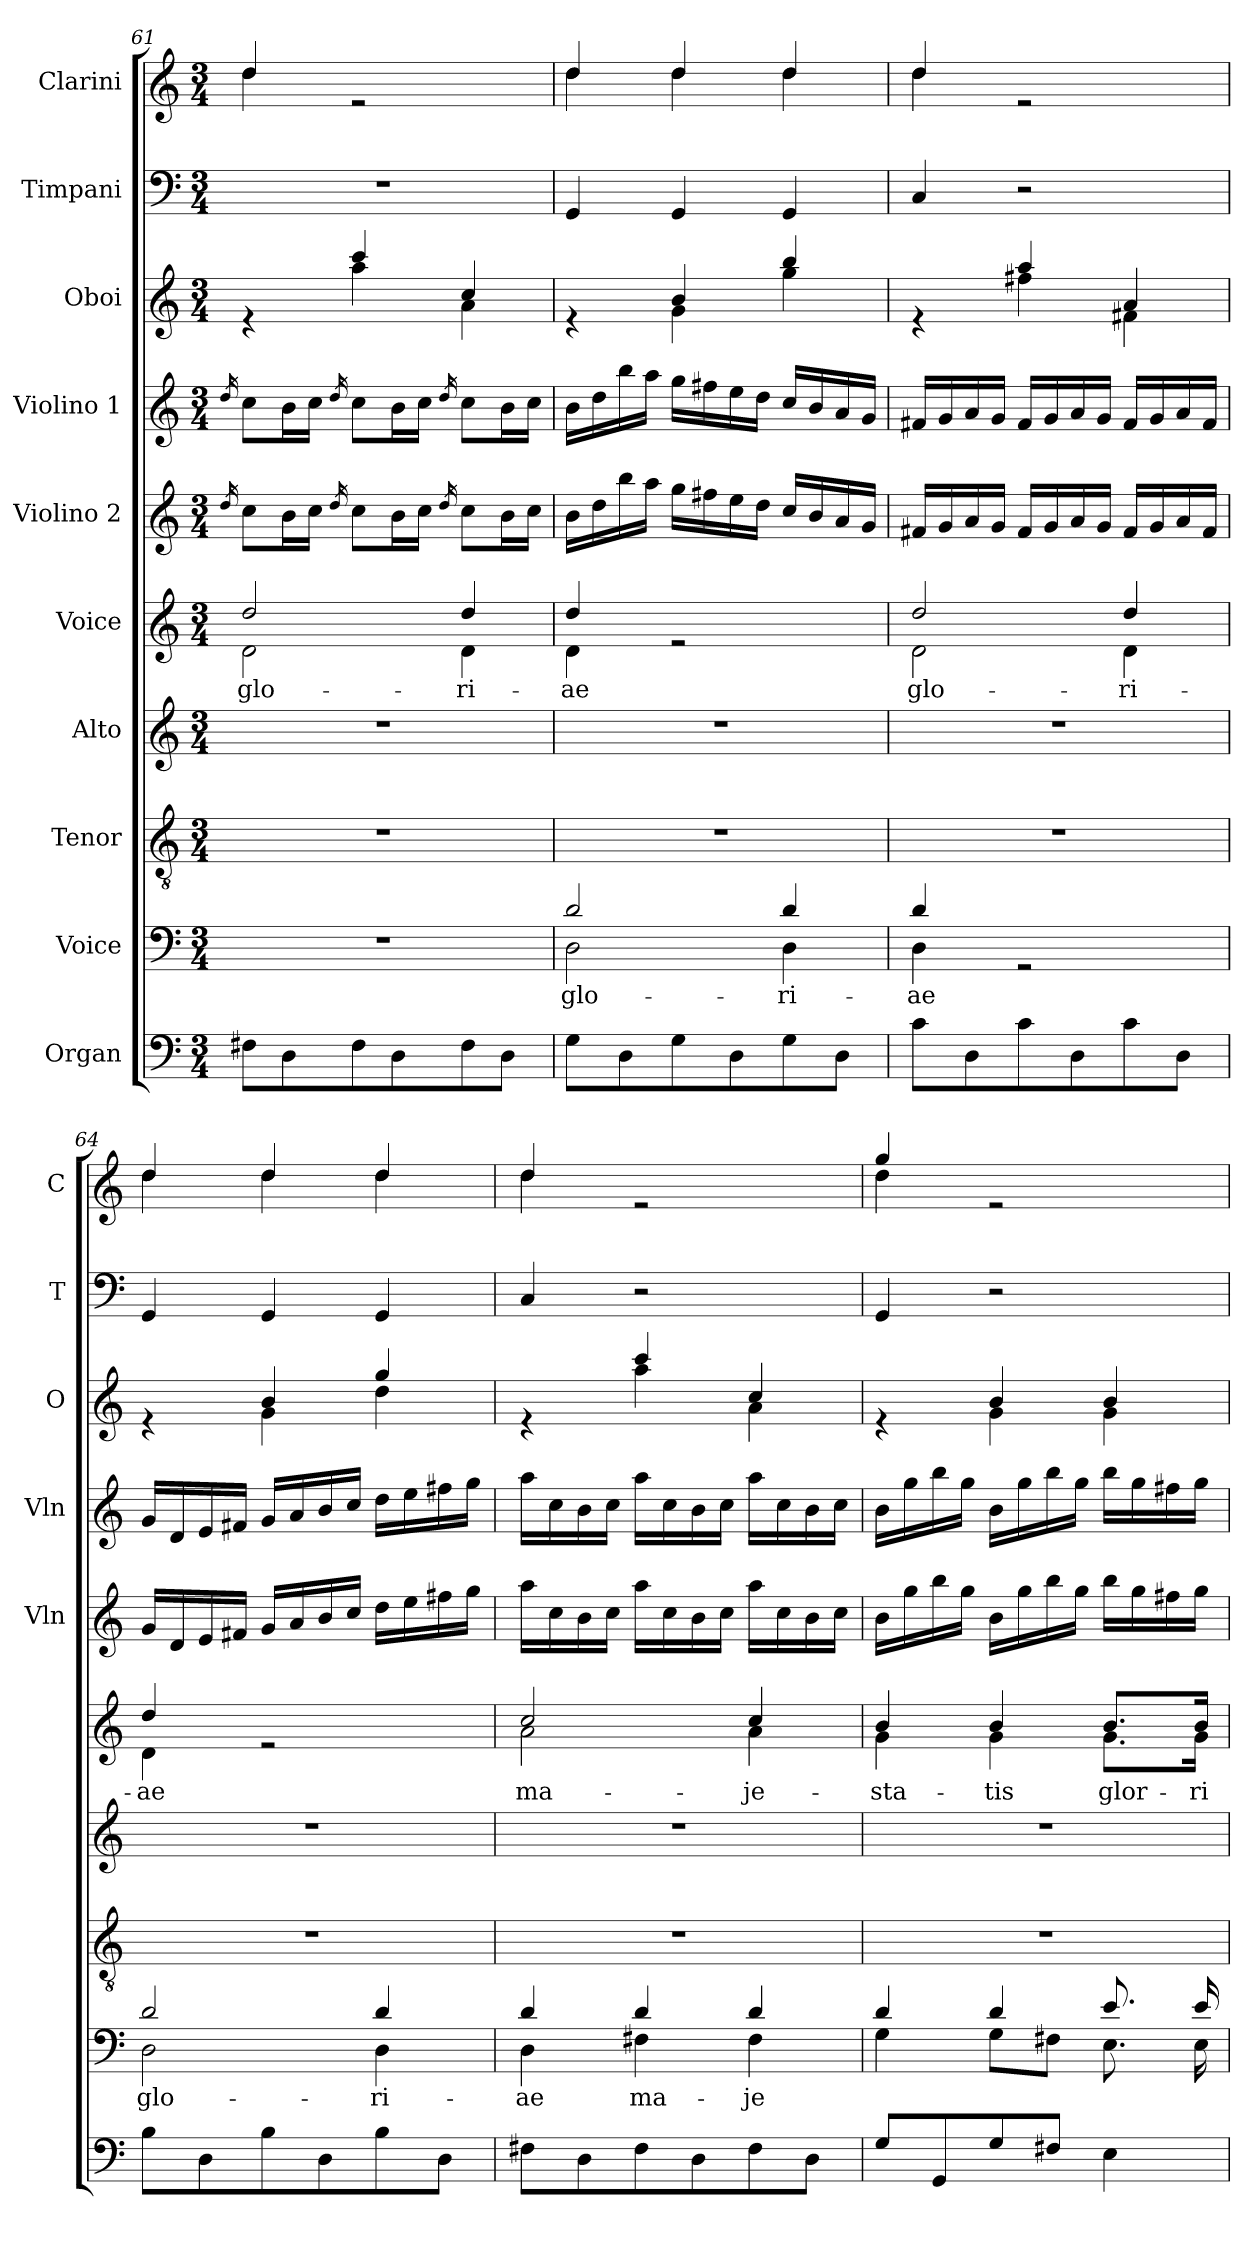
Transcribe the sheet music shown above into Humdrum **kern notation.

**kern	**kern	**text	**kern	**kern	**kern	**text	**kern	**kern	**kern	**kern	**kern
*part10	*part9	*part9	*part8	*part7	*part6	*part6	*part5	*part4	*part3	*part2	*part1
*staff10	*staff9	*staff9	*staff8	*staff7	*staff6	*staff6	*staff5	*staff4	*staff3	*staff2	*staff1
*I"Organ	*I"Voice	*	*I"Tenor	*I"Alto	*I"Voice	*	*I"Violino 2	*I"Violino 1	*I"Oboi	*I"Timpani	*I"Clarini
*	*	*	*	*	*	*	*I'Vln	*I'Vln	*I'O	*I'T	*I'C
*clefF4	*clefF4	*	*clefGv2	*clefG2	*clefG2	*	*clefG2	*clefG2	*clefG2	*clefF4	*clefG2
*k[]	*k[]	*	*k[]	*k[]	*k[]	*	*k[]	*k[]	*k[]	*k[]	*k[]
*M3/4	*M3/4	*	*M3/4	*M3/4	*M3/4	*	*M3/4	*M3/4	*M3/4	*M3/4	*M3/4
=61	=61	=61	=61	=61	=61	=61	=61	=61	=61	=61	=61
.	.	.	.	.	.	.	16qdd/	16qdd/	.	.	.
!	!	!	!	!	!	!LO:LY:b	!	!	!	!	!
*	*	*	*	*	*^	*	*	*	*^	*	*^
8F#X\L	2.r	.	2.r	2.r	2dd/	2d\	glo-	8cc\L	8cc\L	4re	4ryy	2.r	4dd/	4dd\
8D\	.	.	.	.	.	.	.	16b\L	16b\L	.	.	.	.	.
.	.	.	.	.	.	.	.	16cc\JJ	16cc\JJ	.	.	.	.	.
.	.	.	.	.	.	.	.	16qdd/	16qdd/	.	.	.	.	.
8F#\	.	.	.	.	.	.	.	8cc\L	8cc\L	4ccc/	4aa\	.	2re	2ryy
8D\	.	.	.	.	.	.	.	16b\L	16b\L	.	.	.	.	.
.	.	.	.	.	.	.	.	16cc\JJ	16cc\JJ	.	.	.	.	.
.	.	.	.	.	.	.	.	16qdd/	16qdd/	.	.	.	.	.
!	!	!	!	!	!	!	!LO:LY:b	!	!	!	!	!	!	!
8F#\	.	.	.	.	4dd/	4d\	-ri-	8cc\L	8cc\L	4cc/	4a\	.	.	.
8D\J	.	.	.	.	.	.	.	16b\L	16b\L	.	.	.	.	.
.	.	.	.	.	.	.	.	16cc\JJ	16cc\JJ	.	.	.	.	.
=62	=62	=62	=62	=62	=62	=62	=62	=62	=62	=62	=62	=62	=62	=62
!	!	!LO:LY:b	!	!	!	!	!LO:LY:b	!	!	!	!	!	!	!
*	*^	*	*	*	*	*	*	*	*	*	*	*	*	*
8G\L	2d/	2D\	glo-	2.r	2.r	4dd/	4d\	-ae	16b\LL	16b\LL	4re	4ryy	4GG/	4dd/	4dd\
.	.	.	.	.	.	.	.	.	16dd\	16dd\	.	.	.	.	.
8D\	.	.	.	.	.	.	.	.	16bb\	16bb\	.	.	.	.	.
.	.	.	.	.	.	.	.	.	16aa\JJ	16aa\JJ	.	.	.	.	.
8G\	.	.	.	.	.	2re	2ryy	.	16gg\LL	16gg\LL	4b/	4g\	4GG/	4dd/	4dd\
.	.	.	.	.	.	.	.	.	16ff#X\	16ff#X\	.	.	.	.	.
8D\	.	.	.	.	.	.	.	.	16ee\	16ee\	.	.	.	.	.
.	.	.	.	.	.	.	.	.	16dd\JJ	16dd\JJ	.	.	.	.	.
!	!	!	!LO:LY:b	!	!	!	!	!	!	!	!	!	!	!	!
8G\	4d/	4D\	-ri-	.	.	.	.	.	16cc/LL	16cc/LL	4bb/	4gg\	4GG/	4dd/	4dd\
.	.	.	.	.	.	.	.	.	16b/	16b/	.	.	.	.	.
8D\J	.	.	.	.	.	.	.	.	16a/	16a/	.	.	.	.	.
.	.	.	.	.	.	.	.	.	16g/JJ	16g/JJ	.	.	.	.	.
=63	=63	=63	=63	=63	=63	=63	=63	=63	=63	=63	=63	=63	=63	=63	=63
!	!	!	!LO:LY:b	!	!	!	!	!LO:LY:b	!	!	!	!	!	!	!
8c\L	4d/	4D\	-ae	2.r	2.r	2dd/	2d\	glo-	16f#X/LL	16f#X/LL	4re	4ryy	4C/	4dd/	4dd\
.	.	.	.	.	.	.	.	.	16g/	16g/	.	.	.	.	.
8D\	.	.	.	.	.	.	.	.	16a/	16a/	.	.	.	.	.
.	.	.	.	.	.	.	.	.	16g/JJ	16g/JJ	.	.	.	.	.
8c\	2rGG	2ryy	.	.	.	.	.	.	16f#/LL	16f#/LL	4aa/	4ff#X\	2r	2re	2ryy
.	.	.	.	.	.	.	.	.	16g/	16g/	.	.	.	.	.
8D\	.	.	.	.	.	.	.	.	16a/	16a/	.	.	.	.	.
.	.	.	.	.	.	.	.	.	16g/JJ	16g/JJ	.	.	.	.	.
!	!	!	!	!	!	!	!	!LO:LY:b	!	!	!	!	!	!	!
8c\	.	.	.	.	.	4dd/	4d\	-ri-	16f#/LL	16f#/LL	4a/	4f#X\	.	.	.
.	.	.	.	.	.	.	.	.	16g/	16g/	.	.	.	.	.
8D\J	.	.	.	.	.	.	.	.	16a/	16a/	.	.	.	.	.
.	.	.	.	.	.	.	.	.	16f#/JJ	16f#/JJ	.	.	.	.	.
!!LO:PB:g=z	!!
=64	=64	=64	=64	=64	=64	=64	=64	=64	=64	=64	=64	=64	=64	=64	=64
!	!	!	!LO:LY:b	!	!	!	!	!LO:LY:b	!	!	!	!	!	!	!
8B\L	2d/	2D\	glo-	2.r	2.r	4dd/	4d\	-ae	16g/LL	16g/LL	4re	4ryy	4GG/	4dd/	4dd\
.	.	.	.	.	.	.	.	.	16d/	16d/	.	.	.	.	.
8D\	.	.	.	.	.	.	.	.	16e/	16e/	.	.	.	.	.
.	.	.	.	.	.	.	.	.	16f#X/JJ	16f#X/JJ	.	.	.	.	.
8B\	.	.	.	.	.	2re	2ryy	.	16g/LL	16g/LL	4b/	4g\	4GG/	4dd/	4dd\
.	.	.	.	.	.	.	.	.	16a/	16a/	.	.	.	.	.
8D\	.	.	.	.	.	.	.	.	16b/	16b/	.	.	.	.	.
.	.	.	.	.	.	.	.	.	16cc/JJ	16cc/JJ	.	.	.	.	.
!	!	!	!LO:LY:b	!	!	!	!	!	!	!	!	!	!	!	!
8B\	4d/	4D\	-ri-	.	.	.	.	.	16dd\LL	16dd\LL	4gg/	4dd\	4GG/	4dd/	4dd\
.	.	.	.	.	.	.	.	.	16ee\	16ee\	.	.	.	.	.
8D\J	.	.	.	.	.	.	.	.	16ff#X\	16ff#X\	.	.	.	.	.
.	.	.	.	.	.	.	.	.	16gg\JJ	16gg\JJ	.	.	.	.	.
=65	=65	=65	=65	=65	=65	=65	=65	=65	=65	=65	=65	=65	=65	=65	=65
!	!	!	!LO:LY:b	!	!	!	!	!LO:LY:b	!	!	!	!	!	!	!
8F#X\L	4d/	4D\	-ae	2.r	2.r	2cc/	2a\	ma-	16aa\LL	16aa\LL	4re	4ryy	4C/	4dd/	4dd\
.	.	.	.	.	.	.	.	.	16cc\	16cc\	.	.	.	.	.
8D\	.	.	.	.	.	.	.	.	16b\	16b\	.	.	.	.	.
.	.	.	.	.	.	.	.	.	16cc\JJ	16cc\JJ	.	.	.	.	.
!	!	!	!LO:LY:b	!	!	!	!	!	!	!	!	!	!	!	!
8F#\	4d/	4F#X\	ma-	.	.	.	.	.	16aa\LL	16aa\LL	4ccc/	4aa\	2r	2re	2ryy
.	.	.	.	.	.	.	.	.	16cc\	16cc\	.	.	.	.	.
8D\	.	.	.	.	.	.	.	.	16b\	16b\	.	.	.	.	.
.	.	.	.	.	.	.	.	.	16cc\JJ	16cc\JJ	.	.	.	.	.
!	!	!	!LO:LY:b	!	!	!	!	!LO:LY:b	!	!	!	!	!	!	!
8F#\	4d/	4F#\	-je	.	.	4cc/	4a\	-je-	16aa\LL	16aa\LL	4cc/	4a\	.	.	.
.	.	.	.	.	.	.	.	.	16cc\	16cc\	.	.	.	.	.
8D\J	.	.	.	.	.	.	.	.	16b\	16b\	.	.	.	.	.
.	.	.	.	.	.	.	.	.	16cc\JJ	16cc\JJ	.	.	.	.	.
=66	=66	=66	=66	=66	=66	=66	=66	=66	=66	=66	=66	=66	=66	=66	=66
!	!	!	!	!	!	!	!	!LO:LY:b	!	!	!	!	!	!	!
8G/L	4d/	4G\	.	2.r	2.r	4b/	4g\	-sta-	16b\LL	16b\LL	4re	4ryy	4GG/	4gg/	4dd\
.	.	.	.	.	.	.	.	.	16gg\	16gg\	.	.	.	.	.
8GG/	.	.	.	.	.	.	.	.	16bb\	16bb\	.	.	.	.	.
.	.	.	.	.	.	.	.	.	16gg\JJ	16gg\JJ	.	.	.	.	.
!	!	!	!	!	!	!	!	!LO:LY:b	!	!	!	!	!	!	!
8G/	4d/	8G\L	.	.	.	4b/	4g\	-tis	16b\LL	16b\LL	4b/	4g\	2r	2re	2ryy
.	.	.	.	.	.	.	.	.	16gg\	16gg\	.	.	.	.	.
8F#X/J	.	8F#X\J	.	.	.	.	.	.	16bb\	16bb\	.	.	.	.	.
.	.	.	.	.	.	.	.	.	16gg\JJ	16gg\JJ	.	.	.	.	.
!	!	!	!	!	!	!	!	!LO:LY:b	!	!	!	!	!	!	!
4E\	8.e/	8.E\	.	.	.	8.b/L	8.g\L	glor-	16bb\LL	16bb\LL	4b/	4g\	.	.	.
.	.	.	.	.	.	.	.	.	16gg\	16gg\	.	.	.	.	.
.	.	.	.	.	.	.	.	.	16ff#X\	16ff#X\	.	.	.	.	.
!	!	!	!	!	!	!	!	!LO:LY:b	!	!	!	!	!	!	!
.	16e/	16E\	.	.	.	16b/Jk	16g\Jk	-ri-	16gg\JJ	16gg\JJ	.	.	.	.	.
*	*v	*v	*	*	*	*v	*v	*	*	*	*v	*v	*	*v	*v
=	=	=	=	=	=	=	=	=	=	=	=
*-	*-	*-	*-	*-	*-	*-	*-	*-	*-	*-	*-
